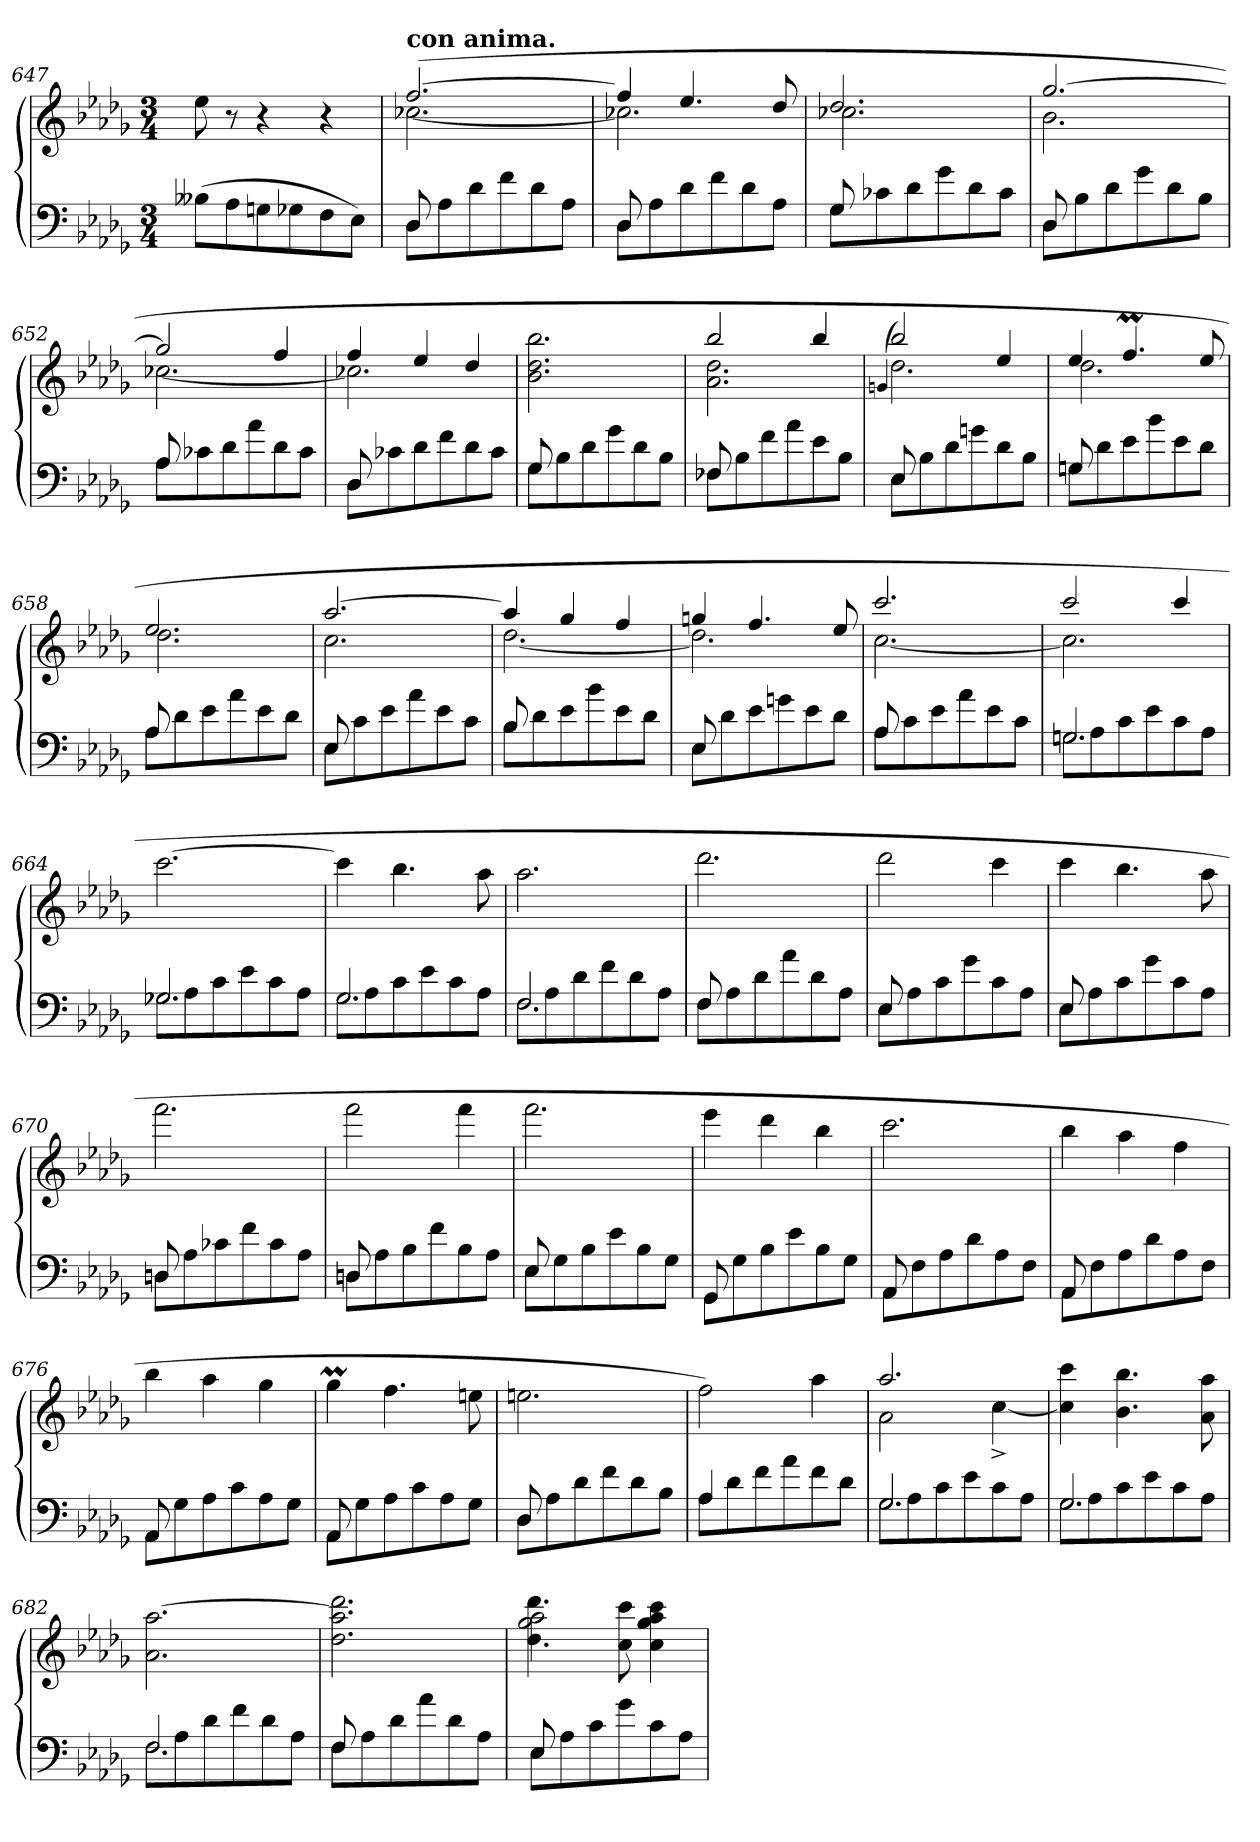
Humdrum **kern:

**kern	**kern
*part1	*part1
*staff2	*staff1
*clefF4	*clefG2
*k[b-e-a-d-g-]	*k[b-e-a-d-g-]
*M3/4	*M3/4
=647	=647
(>8B--XL	8ee-
8A-	8r
8Gn	4r
8G-X	.
8F	4r
8E-J)	.
=648	=648
*^	*^
!	!	!LO:TX:a:B:t=con anima.	!
8D-	8D-L	(>[2.ff	[2.cc-X
8rgyy	8A-	.	.
2rgyy	8d-	.	.
.	8f	.	.
.	8d-	.	.
.	8A-J	.	.
=649	=649	=649	=649
8D-	8D-L	4ff]	2.cc-X]
8rbyy	8A-	.	.
2rbyy	8d-	4.ee-	.
.	8f	.	.
.	8d-	.	.
.	8A-J	8dd-	.
=650	=650	=650	=650
8G-	8G-L	2.dd-	2.cc-X
8rbyy	8c-X	.	.
2rbyy	8d-	.	.
.	8g-	.	.
.	8d-	.	.
.	8c-J	.	.
=651	=651	=651	=651
8D-	8D-L	[2.gg-	2.b-
8rgyy	8B-	.	.
2rbyy	8d-	.	.
.	8g-	.	.
.	8d-	.	.
.	8B-J	.	.
=652	=652	=652	=652
8A-	8A-L	2gg-]	[2.cc-X
8rgyy	8c-X	.	.
2ryy	8d-	.	.
.	8a-	.	.
.	8d-	4ff	.
.	8c-J	.	.
=653	=653	=653	=653
8D-	8D-L	4ff	2.cc-X]
8rgyy	8c-X	.	.
2rgyy	8d-	4ee-	.
.	8f	.	.
.	8d-	4dd-	.
.	8c-J	.	.
*	*	*v	*v
=654	=654	=654
8G-	8G-L	2.b- 2.dd- 2.bb-
8rbyy	8B-	.
2rbyy	8d-	.
.	8g-	.
.	8d-	.
.	8B-J	.
=655	=655	=655
*	*	*^
8F-X	8F-XL	2bb-	2.a- 2.dd-
8rgyy	8B-	.	.
2rbyy	8f	.	.
.	8a-	.	.
.	8e-	4bb-	.
.	8B-J	.	.
=656	=656	=656	=656
.	.	(>4qqgn/	.
8E-	8E-L	2bb-)	2.dd-
8rgyy	8B-	.	.
2rbyy	8d-	.	.
.	8gn	.	.
.	8d-	4ee-	.
.	8B-J	.	.
=657	=657	=657	=657
8Gn	8GnL	4ee-	2.dd-
8rgyy	8d-	.	.
2rbyy	8e-	4.ffm	.
.	8b-	.	.
.	8e-	.	.
.	8d-J	8ee-	.
=658	=658	=658	=658
8A-	8A-L	2.ee-	2.dd-
8rbyy	8d-	.	.
2rbyy	8e-	.	.
.	8a-	.	.
.	8e-	.	.
.	8d-J	.	.
=659	=659	=659	=659
8E-	8E-L	[2.aa-	2.cc
8rgyy	8c	.	.
2rgyy	8e-	.	.
.	8a-	.	.
.	8e-	.	.
.	8cJ	.	.
=660	=660	=660	=660
8B-	8B-L	4aa-]	[2.dd-
8rbyy	8d-	.	.
2rbyy	8e-	4gg-	.
.	8b-	.	.
.	8e-	4ff	.
.	8d-J	.	.
=661	=661	=661	=661
8E-	8E-L	4ggn	2.dd-]
8rgyy	8d-	.	.
2rbyy	8e-	4.ff	.
.	8gn	.	.
.	8e-	.	.
.	8d-J	8ee-	.
=662	=662	=662	=662
8A-	8A-L	2.ccc	[2.cc
8rbyy	8c	.	.
2rbyy	8e-	.	.
.	8a-	.	.
.	8e-	.	.
.	8cJ	.	.
=663	=663	=663	=663
!LO:N:vis=2.	!	!	!
8Gn	2.Gn/	2ccc	2.cc]
8A-\	.	.	.
8c	.	.	.
8e-	.	.	.
8c	.	4ccc	.
8A-J	.	.	.
*	*	*v	*v
=664	=664	=664
!LO:N:vis=2.	!	!
8G-X	2.G-X/	[2.ccc
8A-\	.	.
8c	.	.
8e-	.	.
8c	.	.
8A-J	.	.
=665	=665	=665
!LO:N:vis=2.	!	!
8G-	2.G-/	4ccc]
8A-\	.	.
8c	.	4.bb-
8e-	.	.
8c	.	.
8A-J	.	8aa-
=666	=666	=666
!LO:N:vis=2.	!	!
8F	2.F/	2.aa-
8A-\	.	.
8d-	.	.
8f	.	.
8d-	.	.
8A-J	.	.
=667	=667	=667
8F	8FL	2.ddd-
8rgyy	8A-	.
2rbyy	8d-	.
.	8a-	.
.	8d-	.
.	8A-J	.
=668	=668	=668
8E-	8E-L	2ddd-
8rgyy	8A-	.
2rbyy	8c	.
.	8g-	.
.	8c	4ccc
.	8A-J	.
=669	=669	=669
8E-	8E-L	4ccc
8rgyy	8A-	.
2rgyy	8c	4.bb-
.	8g-	.
.	8c	.
.	8A-J	8aa-
=670	=670	=670
8Dn	8DnL	2.fff
8rgyy	8A-	.
2rbyy	8c-X	.
.	8f	.
.	8c-	.
.	8A-J	.
=671	=671	=671
8Dn	8DnL	2fff
8rgyy	8A-	.
2rgyy	8B-	.
.	8f	.
.	8B-	4fff
.	8A-J	.
=672	=672	=672
8E-	8E-L	2.fff
8rgyy	8G-	.
2rbyy	8B-	.
.	8e-	.
.	8B-	.
.	8G-J	.
=673	=673	=673
8GG-	8GG-L	4eee-
8rgyy	8G-	.
2rgyy	8B-	4ddd-
.	8e-	.
.	8B-	4bb-
.	8G-J	.
=674	=674	=674
8AA-	8AA-L	2.ccc
8rgyy	8F	.
2rgyy	8A-	.
.	8d-	.
.	8A-	.
.	8FJ	.
=675	=675	=675
8AA-	8AA-L	4bb-
8rgyy	8F	.
2rgyy	8A-	4aa-
.	8d-	.
.	8A-	4ff
.	8FJ	.
=676	=676	=676
8AA-	8AA-L	4bb-
8rgyy	8G-	.
2rbyy	8A-	4aa-
.	8c	.
.	8A-	4gg-
.	8G-J	.
=677	=677	=677
8AA-	8AA-L	4gg-M
8reyy	8G-	.
2reyy	8A-	4.ff
.	8c	.
.	8A-	.
.	8G-J	8een
=678	=678	=678
8D-	8D-L	2.een
8rgyy	8A-	.
2rgyy	8d-	.
.	8f	.
.	8d-	.
.	8B-J	.
=679	=679	=679
4A-	8A-L	2ff)
.	8d-	.
2rbyy	8f	.
.	8a-	.
.	8f	4aa-
.	8d-J	.
=680	=680	=680
!LO:N:vis=2.	!	!
*	*	*^
8G-	2.G-/	2.aa-	2a-
8A-\	.	.	.
8c	.	.	.
8e-	.	.	.
8c	.	.	[4cc^>
8A-J	.	.	.
*	*	*v	*v
=681	=681	=681
!LO:N:vis=2.	!	!
8G-	2.G-/	4cc] 4ccc
8A-\	.	.
8c	.	4.b- 4.bb-
8e-	.	.
8c	.	.
8A-J	.	8a- 8aa-
=682	=682	=682
!LO:N:vis=2.	!	!
8F	2.F/	2.a- [2.aa-
8A-	.	.
8d-\	.	.
8f	.	.
8d-	.	.
8A-J	.	.
=683	=683	=683
8F	8FL	2.dd- 2.aa-] 2.ddd-
8rgyy	8A-	.
2rbyy	8d-	.
.	8a-	.
.	8d-	.
.	8A-J	.
=684	=684	=684
*	*	*^
8E-	8E-L	2gg-\ 2aa-\	4.dd-\ 4.ddd-\
8rgyy	8A-	.	.
2rgyy	8c	.	.
.	8g-	.	8cc 8ccc
.	8c	4rbbbyy	4cc 4gg- 4aa- 4ccc
.	8A-J	.	.
*v	*v	*	*
*	*v	*v
=	=
*-	*-
